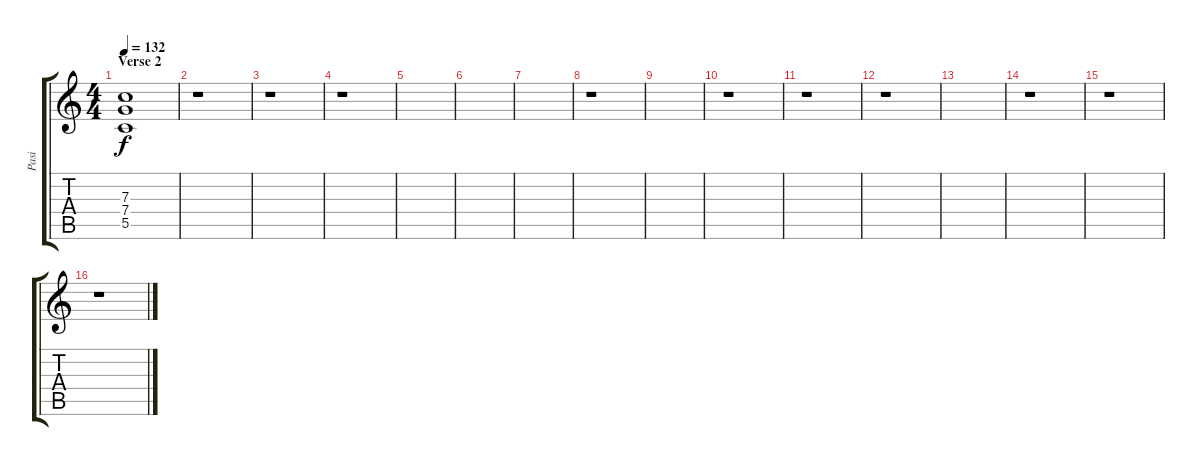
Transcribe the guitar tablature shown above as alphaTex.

\track ("Pasi" "Pasi") {instrument distortionguitar}
\staff {score tabs}
\tuning (D4 A3 F3 C3 G2 D2) {hide}
\ts (4 4)
\section ("" "Verse 2")
\tempo 132
\clef g2
\ks c
(7.3 7.4 5.5).1{dy f volume 0} |
r.1 |
r.1 |
r.1 |
|
|
|
r.1 |
|
r.1 |
r.1 |
r.1 |
|
r.1 |
r.1 |
r.1
